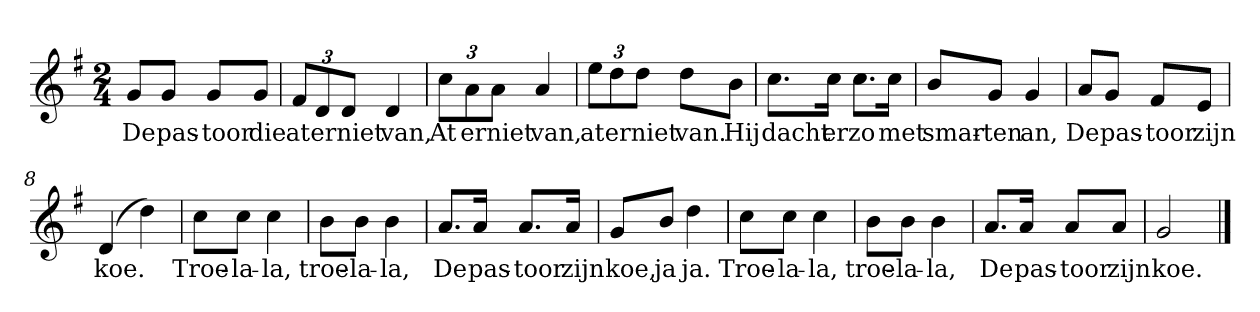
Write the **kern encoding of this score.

**kern	**text
*part1	*part1
*staff1	*staff1
*clefG2	*
*k[f#]	*
*G:	*
*M2/4	*
*MM120	*
=1	=1
8g/L	De
8g/J	pas-
8g/L	-toor
8g/J	die
=2	=2
12f#/L	at
12d/	er
12d/J	niet
4d	van,
=3	=3
12cc\L	At
12a\	er
12a\J	niet
4a	van,
=4	=4
12ee\L	at
12dd\	er
12dd\J	niet
8dd\L	van.
8b\J	Hij
=5	=5
8.cc\L	dacht
16cc\Jk	er
8.cc\L	zo
16cc\Jk	met
=6	=6
8b/L	smar-
8g/J	-ten
4g	an,
=7	=7
8a/L	De
8g/J	pas-
8f#/L	-toor
8e/J	zijn
=8	=8
(4d	koe.
4dd)	.
=9	=9
8cc\L	Troe-
8cc\J	-la-
4cc	-la,
=10	=10
8b\L	troe-
8b\J	-la-
4b	-la,
=11	=11
8.a/L	De
16a/Jk	pas-
8.a/L	-toor
16a/Jk	zijn
=12	=12
8g/L	koe,
8b/J	ja
4dd	ja.
=13	=13
8cc\L	Troe-
8cc\J	-la-
4cc	-la,
=14	=14
8b\L	troe-
8b\J	-la-
4b	-la,
=15	=15
8.a/L	De
16a/Jk	pas-
8a/L	-toor
8a/J	zijn
=16	=16
2g	koe.
==	==
*-	*-
